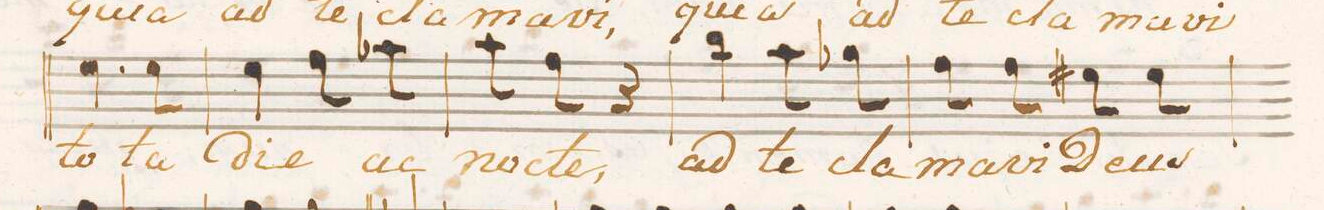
**kern	**text
*I"Alto.	*
*clefC3	*
*k[b-e-a-]	*
*M2/4	*
4.f\	to-
8f\	-ta
=32	=32
4f\	di-
8g\	-e
8b-X\	ac
=33	=33
8b-\	noc-
8g\	-te,
4r	.
=34	=34
4cc\	ad
8b-\	te
8a-X\	cla-
=35	=35
8g\	-ma-
8g\	-vi
8f#X\	De-
8f#\	-us
=36	=36
*-	*-
